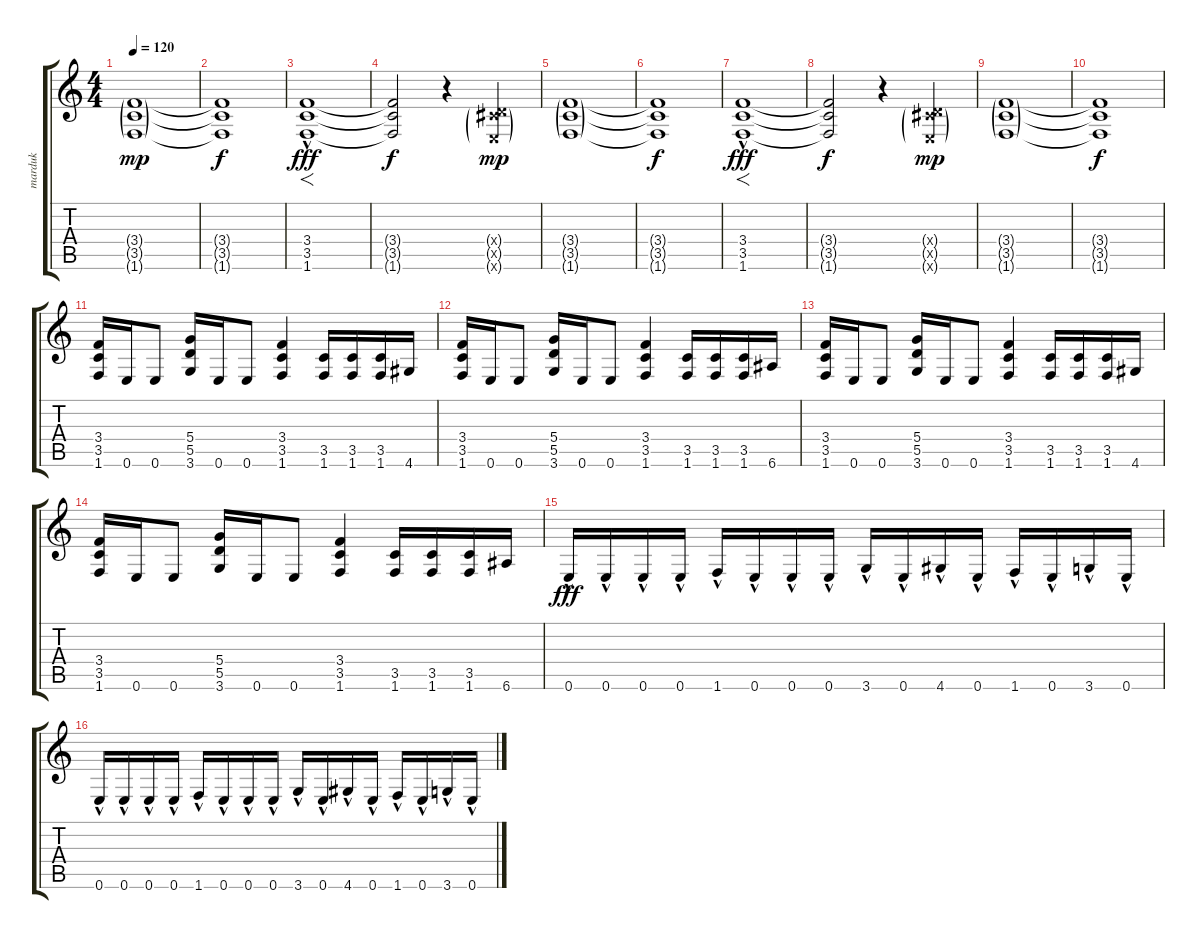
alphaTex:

\track ("marduk" "marduk") {instrument distortionguitar}
\staff {score tabs}
\tuning (E4 B3 G3 D3 A2 E2) {hide}
\ts (4 4)
\tempo 120
\clef g2
\ks c
(3.4{g} 3.5{g} 1.6{g}).1{dy mp} |
(3.4{t} 3.5{t} 1.6{t}).1{dy f} |
(3.4{hac} 3.5{hac} 1.6{hac}).1{f dy fff} |
(3.4{t} 3.5{t} 1.6{t}).2{dy f} r.4 (0.4{g x} 4.5{g x} 0.6{g x}).4{dy mp} |
(3.4{g} 3.5{g} 1.6{g}).1 |
(3.4{t} 3.5{t} 1.6{t}).1{dy f} |
(3.4{hac} 3.5{hac} 1.6{hac}).1{f dy fff} |
(3.4{t} 3.5{t} 1.6{t}).2{dy f} r.4 (0.4{g x} 4.5{g x} 0.6{g x}).4{dy mp} |
(3.4{g} 3.5{g} 1.6{g}).1 |
(3.4{t} 3.5{t} 1.6{t}).1{dy f} |
(3.4 3.5 1.6).16 0.6.16 0.6.8 (5.4 5.5 3.6).16 0.6.16 0.6.8 (3.4 3.5 1.6).4 (3.5 1.6).16 (3.5 1.6).16 (3.5 1.6).16 4.6.16 |
(3.4 3.5 1.6).16 0.6.16 0.6.8 (5.4 5.5 3.6).16 0.6.16 0.6.8 (3.4 3.5 1.6).4 (3.5 1.6).16 (3.5 1.6).16 (3.5 1.6).16 6.6.16 |
(3.4 3.5 1.6).16 0.6.16 0.6.8 (5.4 5.5 3.6).16 0.6.16 0.6.8 (3.4 3.5 1.6).4 (3.5 1.6).16 (3.5 1.6).16 (3.5 1.6).16 4.6.16 |
(3.4 3.5 1.6).16 0.6.16 0.6.8 (5.4 5.5 3.6).16 0.6.16 0.6.8 (3.4 3.5 1.6).4 (3.5 1.6).16 (3.5 1.6).16 (3.5 1.6).16 6.6.16 |
0.6{hac}.16{dy fff} 0.6{hac}.16 0.6{hac}.16 0.6{hac}.16 1.6{hac}.16 0.6{hac}.16 0.6{hac}.16 0.6{hac}.16 3.6{hac}.16 0.6{hac}.16 4.6{hac}.16 0.6{hac}.16 1.6{hac}.16 0.6{hac}.16 3.6{hac}.16 0.6{hac}.16 |
0.6{hac}.16 0.6{hac}.16 0.6{hac}.16 0.6{hac}.16 1.6{hac}.16 0.6{hac}.16 0.6{hac}.16 0.6{hac}.16 3.6{hac}.16 0.6{hac}.16 4.6{hac}.16 0.6{hac}.16 1.6{hac}.16 0.6{hac}.16 3.6{hac}.16 0.6{hac}.16
